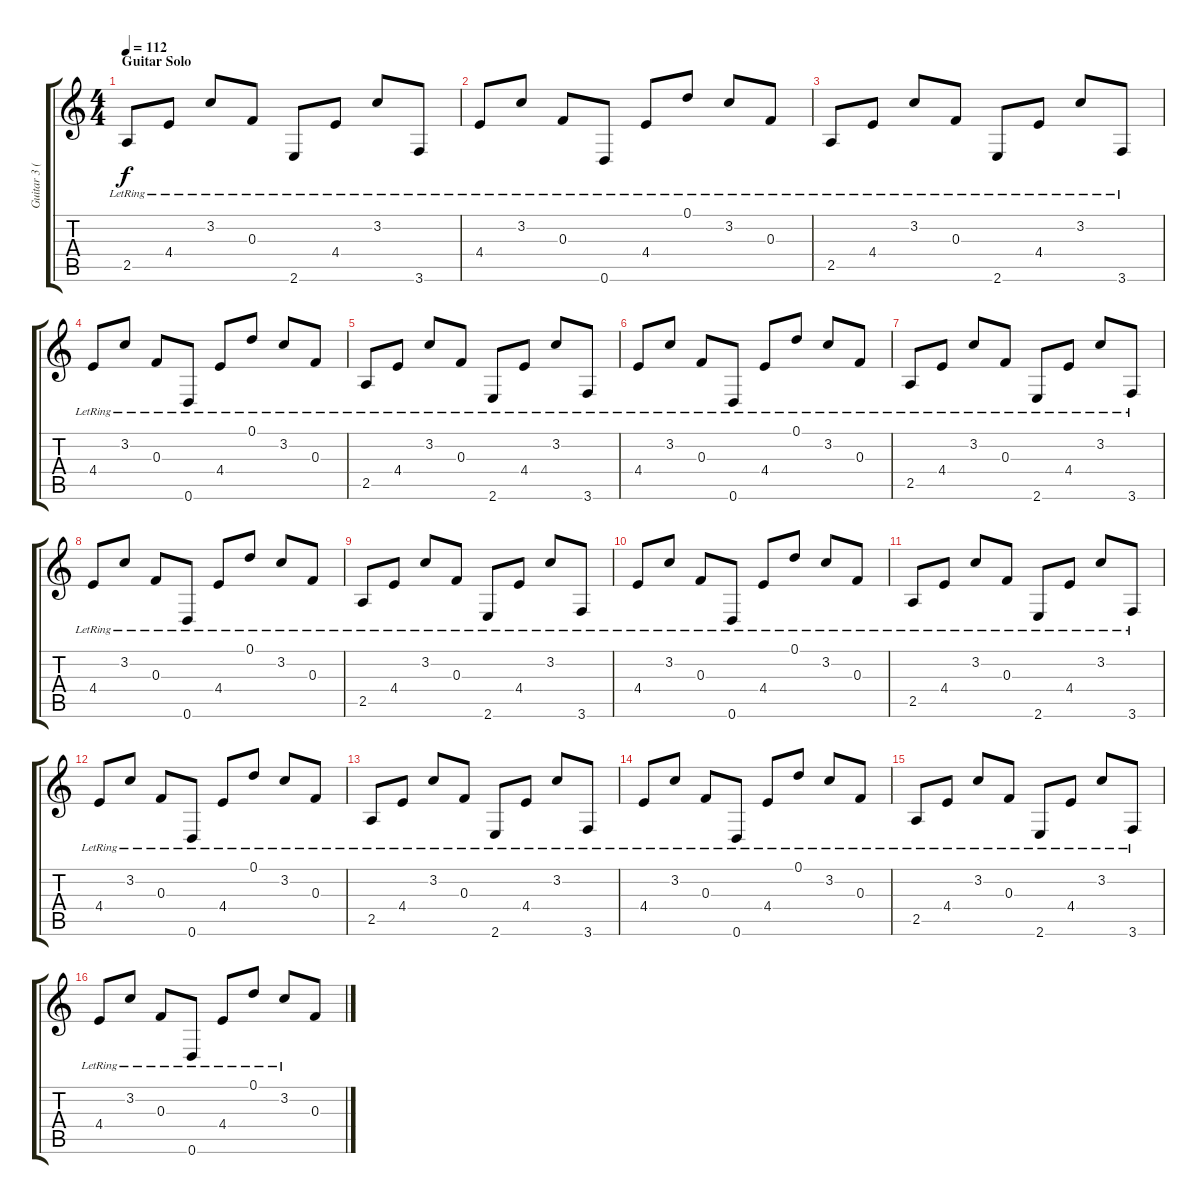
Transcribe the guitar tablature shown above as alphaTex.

\track ("Guitar 3 (Acoustic)" "Guitar 3 (") {instrument acousticguitarsteel}
\staff {score tabs}
\tuning (D4 A3 F3 C3 G2 D2) {hide}
\ts (4 4)
\section ("" "Guitar Solo")
\tempo 112
\clef g2
\ks c
2.5{lr}.8{dy f} 4.4{lr}.8 3.2{lr}.8 0.3{lr}.8 2.6{lr}.8 4.4{lr}.8 3.2{lr}.8 3.6{lr}.8 |
4.4{lr}.8 3.2{lr}.8 0.3{lr}.8 0.6{lr}.8 4.4{lr}.8 0.1{lr}.8 3.2{lr}.8 0.3{lr}.8 |
2.5{lr}.8 4.4{lr}.8 3.2{lr}.8 0.3{lr}.8 2.6{lr}.8 4.4{lr}.8 3.2{lr}.8 3.6{lr}.8 |
4.4{lr}.8 3.2{lr}.8 0.3{lr}.8 0.6{lr}.8 4.4{lr}.8 0.1{lr}.8 3.2{lr}.8 0.3{lr}.8 |
2.5{lr}.8 4.4{lr}.8 3.2{lr}.8 0.3{lr}.8 2.6{lr}.8 4.4{lr}.8 3.2{lr}.8 3.6{lr}.8 |
4.4{lr}.8 3.2{lr}.8 0.3{lr}.8 0.6{lr}.8 4.4{lr}.8 0.1{lr}.8 3.2{lr}.8 0.3{lr}.8 |
2.5{lr}.8 4.4{lr}.8 3.2{lr}.8 0.3{lr}.8 2.6{lr}.8 4.4{lr}.8 3.2{lr}.8 3.6{lr}.8 |
4.4{lr}.8 3.2{lr}.8 0.3{lr}.8 0.6{lr}.8 4.4{lr}.8 0.1{lr}.8 3.2{lr}.8 0.3{lr}.8 |
2.5{lr}.8 4.4{lr}.8 3.2{lr}.8 0.3{lr}.8 2.6{lr}.8 4.4{lr}.8 3.2{lr}.8 3.6{lr}.8 |
4.4{lr}.8 3.2{lr}.8 0.3{lr}.8 0.6{lr}.8 4.4{lr}.8 0.1{lr}.8 3.2{lr}.8 0.3{lr}.8 |
2.5{lr}.8 4.4{lr}.8 3.2{lr}.8 0.3{lr}.8 2.6{lr}.8 4.4{lr}.8 3.2{lr}.8 3.6{lr}.8 |
4.4{lr}.8 3.2{lr}.8 0.3{lr}.8 0.6{lr}.8 4.4{lr}.8 0.1{lr}.8 3.2{lr}.8 0.3{lr}.8 |
2.5{lr}.8 4.4{lr}.8 3.2{lr}.8 0.3{lr}.8 2.6{lr}.8 4.4{lr}.8 3.2{lr}.8 3.6{lr}.8 |
4.4{lr}.8 3.2{lr}.8 0.3{lr}.8 0.6{lr}.8 4.4{lr}.8 0.1{lr}.8 3.2{lr}.8 0.3{lr}.8 |
2.5{lr}.8 4.4{lr}.8 3.2{lr}.8 0.3{lr}.8 2.6{lr}.8 4.4{lr}.8 3.2{lr}.8 3.6{lr}.8 |
4.4{lr}.8 3.2{lr}.8 0.3{lr}.8 0.6{lr}.8 4.4{lr}.8 0.1{lr}.8 3.2{lr}.8 0.3.8
